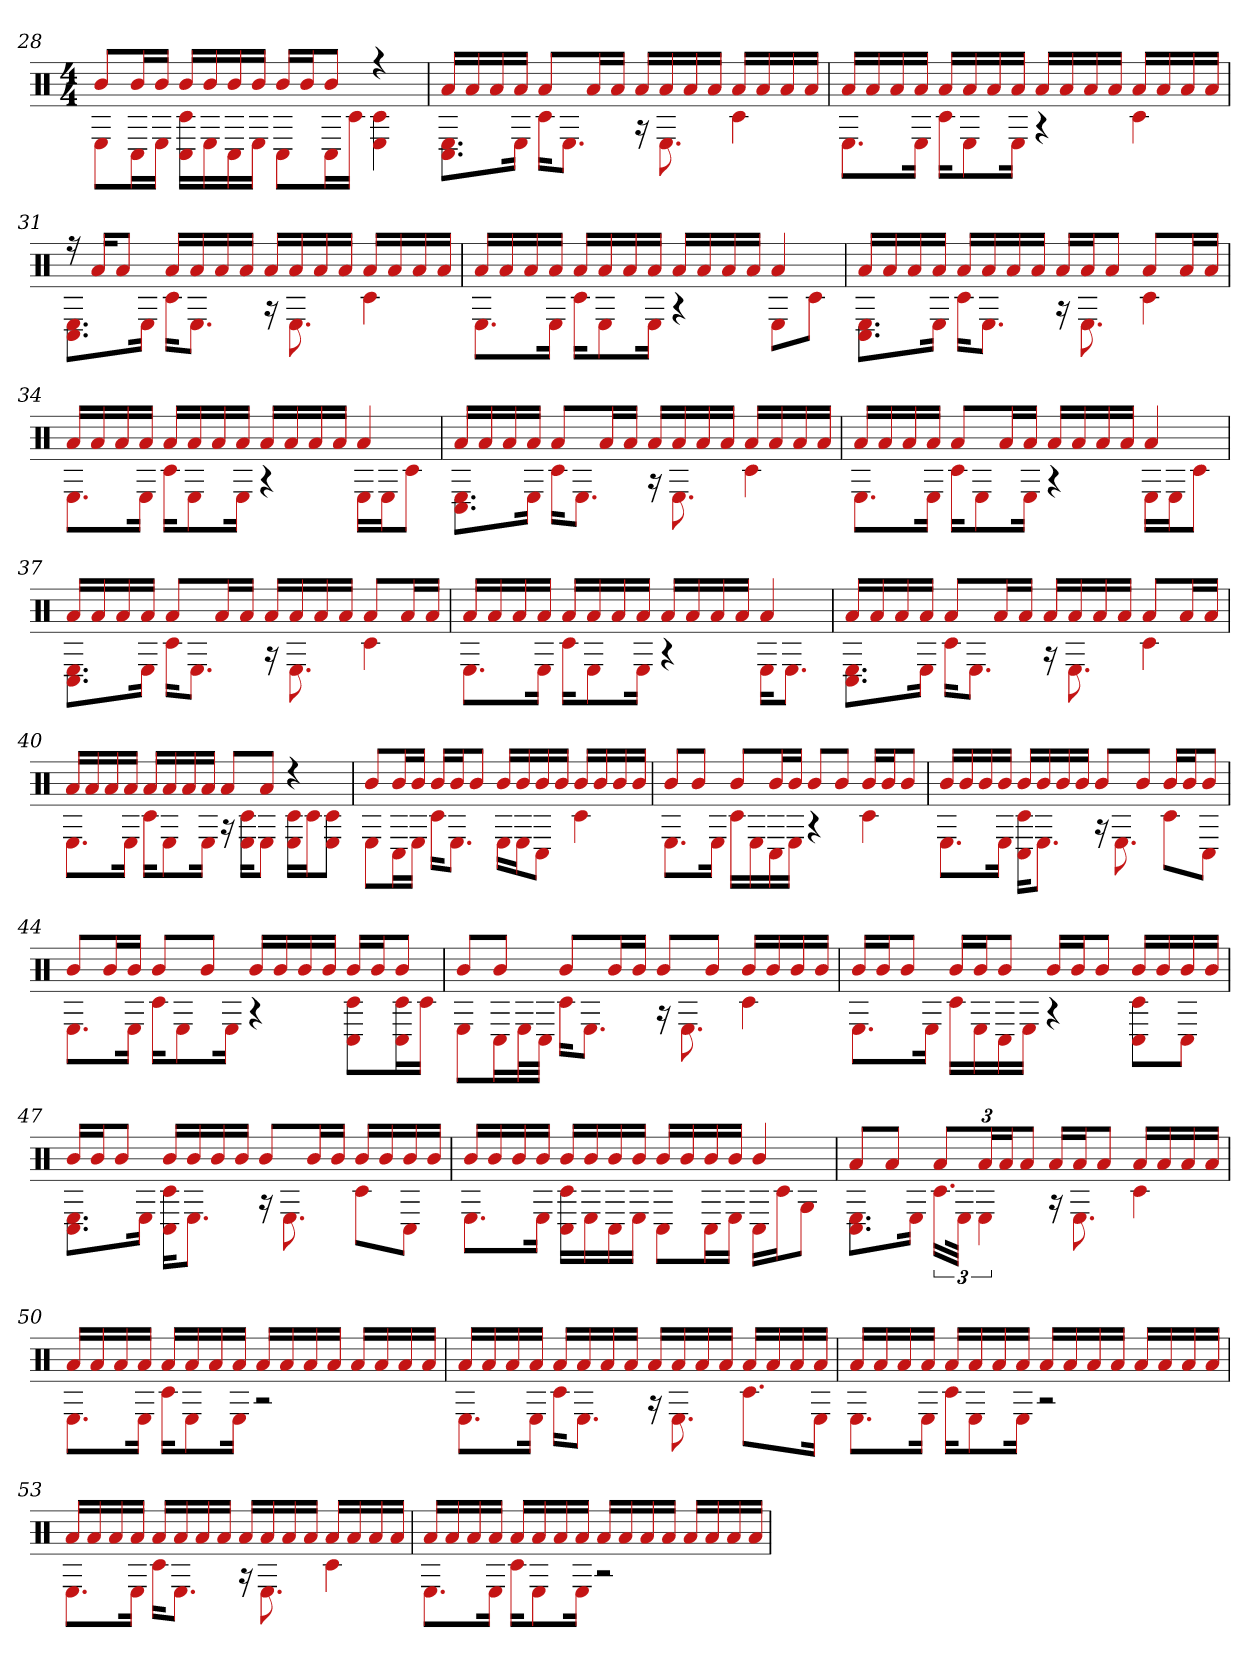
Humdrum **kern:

**kern
*part1
*staff1
*clefX
*k[]
*M4/4
=28
*^
8bL	8EL
16bL	16C#L
16bJJ	16EJJ
16bLL	16C# 16c#LL
16b	16E
16b	16C#
16bJJ	16EJJ
16bLL	8C#L
16bJ	.
8bJ	16C#L
.	16c#JJ
4r	4E 4c#
=29	=29
16aLL	8.C# 8.EL
16a	.
16a	.
16aJJ	16EJk
8aL	16c#KL
.	8.EJ
16aL	.
16aJJ	.
16aLL	16r
16a	8.E
16a	.
16aJJ	.
16aLL	4c#
16a	.
16a	.
16aJJ	.
=30	=30
16aLL	8.EL
16a	.
16a	.
16aJJ	16EJk
16aLL	16c#KL
16a	8E
16a	.
16aJJ	16EJk
16aLL	4r
16a	.
16a	.
16aJJ	.
16aLL	4c#
16a	.
16a	.
16aJJ	.
=31	=31
16r	8.E 8.C#L
16aKL	.
8aJ	.
.	16EJk
16aLL	16c#KL
16a	8.EJ
16a	.
16aJJ	.
16aLL	16r
16a	8.E
16a	.
16aJJ	.
16aLL	4c#
16a	.
16a	.
16aJJ	.
=32	=32
16aLL	8.EL
16a	.
16a	.
16aJJ	16EJk
16aLL	16c#KL
16a	8E
16a	.
16aJJ	16EJk
16aLL	4r
16a	.
16a	.
16aJJ	.
4a	8EL
.	8c#J
=33	=33
16aLL	8.E 8.C#L
16a	.
16a	.
16aJJ	16EJk
16aLL	16c#KL
16a	8.EJ
16a	.
16aJJ	.
16aLL	16r
16aJ	8.E
8aJ	.
8aL	4c#
16aL	.
16aJJ	.
=34	=34
16aLL	8.EL
16a	.
16a	.
16aJJ	16EJk
16aLL	16c#KL
16a	8E
16a	.
16aJJ	16EJk
16aLL	4r
16a	.
16a	.
16aJJ	.
4a	16ELL
.	16EJ
.	8c#J
=35	=35
16aLL	8.E 8.C#L
16a	.
16a	.
16aJJ	16EJk
8aL	16c#KL
.	8.EJ
16aL	.
16aJJ	.
16aLL	16r
16a	8.E
16a	.
16aJJ	.
16aLL	4c#
16a	.
16a	.
16aJJ	.
=36	=36
16aLL	8.EL
16a	.
16a	.
16aJJ	16EJk
8aL	16c#KL
.	8E
16aL	.
16aJJ	16EJk
16aLL	4r
16a	.
16a	.
16aJJ	.
4a	16ELL
.	16EJ
.	8c#J
=37	=37
16aLL	8.E 8.C#L
16a	.
16a	.
16aJJ	16EJk
8aL	16c#KL
.	8.EJ
16aL	.
16aJJ	.
16aLL	16r
16a	8.E
16a	.
16aJJ	.
8aL	4c#
16aL	.
16aJJ	.
=38	=38
16aLL	8.EL
16a	.
16a	.
16aJJ	16EJk
16aLL	16c#KL
16a	8E
16a	.
16aJJ	16EJk
16aLL	4r
16a	.
16a	.
16aJJ	.
4a	16EKL
.	8.EJ
=39	=39
16aLL	8.C# 8.EL
16a	.
16a	.
16aJJ	16EJk
8aL	16c#KL
.	8.EJ
16aL	.
16aJJ	.
16aLL	16r
16a	8.E
16a	.
16aJJ	.
8aL	4c#
16aL	.
16aJJ	.
=40	=40
16aLL	8.EL
16a	.
16a	.
16aJJ	16EJk
16aLL	16c#KL
16a	8E
16a	.
16aJJ	16EJk
8aL	16r
.	16E 16c#KL
8aJ	8EJ
4r	16E 16c#LL
.	16c#J
.	8E 8c#J
=41	=41
8bL	8EL
16bL	16C#L
16bJJ	16EJJ
16bLL	16c#KL
16bJ	8.EJ
8bJ	.
16bLL	16ELL
16b	16EJ
16b	8C#J
16bJJ	.
16bLL	4c#
16b	.
16b	.
16bJJ	.
=42	=42
8bL	8.EL
8bJ	.
.	16EJk
8bL	16c#LL
.	16E
16bL	16C#
16bJJ	16EJJ
8bL	4r
8bJ	.
16bLL	4c#
16bJ	.
8bJ	.
=43	=43
16bLL	8.EL
16b	.
16b	.
16bJJ	16EJk
16bLL	16C# 16c#KL
16b	8.EJ
16b	.
16bJJ	.
8bL	16r
.	8.E
8bJ	.
16bLL	8c#L
16bJ	.
8bJ	8C#J
=44	=44
8bL	8.EL
16bL	.
16bJJ	16EJk
8bL	16c#KL
.	8E
8bJ	.
.	16EJk
16bLL	4r
16b	.
16b	.
16bJJ	.
16bLL	8c# 8C#L
16bJ	.
8bJ	16C# 16c#L
.	16c#JJ
=45	=45
8bL	8EL
8bJ	16C#L
.	32EL
.	32C#JJJ
8bL	16c#KL
.	8.EJ
16bL	.
16bJJ	.
8bL	16r
.	8.E
8bJ	.
16bLL	4c#
16b	.
16b	.
16bJJ	.
=46	=46
16bLL	8.EL
16bJ	.
8bJ	.
.	16EJk
16bLL	16c#LL
16bJ	16E
8bJ	16C#
.	16EJJ
16bLL	4r
16bJ	.
8bJ	.
16bLL	8C# 8c#L
16b	.
16b	8C#J
16bJJ	.
=47	=47
16bLL	8.C# 8.EL
16bJ	.
8bJ	.
.	16EJk
16bLL	16C# 16c#KL
16b	8.EJ
16b	.
16bJJ	.
8bL	16r
.	8.E
16bL	.
16bJJ	.
16bLL	8c#L
16b	.
16b	8C#J
16bJJ	.
=48	=48
16bLL	8.EL
16b	.
16b	.
16bJJ	16EJk
16bLL	16C# 16c#LL
16b	16E
16b	16C#
16bJJ	16EJJ
16bLL	8C#L
16b	.
16b	16C#L
16bJJ	16EJJ
4b	16C#LL
.	16c#J
.	8GJ
=49	=49
8aL	8.C# 8.EL
8aJ	.
.	16EJk
12aL	24.c#LL
.	48EJJk
24aL	6E
24aJ	.
12aJ	.
16aLL	16r
16aJ	8.E
8aJ	.
16aLL	4c#
16a	.
16a	.
16aJJ	.
=50	=50
16aLL	8.EL
16a	.
16a	.
16aJJ	16EJk
16aLL	16c#KL
16a	8E
16a	.
16aJJ	16EJk
16aLL	2r
16a	.
16a	.
16aJJ	.
16aLL	.
16a	.
16a	.
16aJJ	.
=51	=51
16aLL	8.EL
16a	.
16a	.
16aJJ	16EJk
16aLL	16c#KL
16a	8.EJ
16a	.
16aJJ	.
16aLL	16r
16a	8.E
16a	.
16aJJ	.
16aLL	8.c#L
16a	.
16a	.
16aJJ	16EJk
=52	=52
16aLL	8.EL
16a	.
16a	.
16aJJ	16EJk
16aLL	16c#KL
16a	8E
16a	.
16aJJ	16EJk
16aLL	2r
16a	.
16a	.
16aJJ	.
16aLL	.
16a	.
16a	.
16aJJ	.
=53	=53
16aLL	8.EL
16a	.
16a	.
16aJJ	16EJk
16aLL	16c#KL
16a	8.EJ
16a	.
16aJJ	.
16aLL	16r
16a	8.E
16a	.
16aJJ	.
16aLL	4c#
16a	.
16a	.
16aJJ	.
=54	=54
16aLL	8.EL
16a	.
16a	.
16aJJ	16EJk
16aLL	16c#KL
16a	8E
16a	.
16aJJ	16EJk
16aLL	2r
16a	.
16a	.
16aJJ	.
16aLL	.
16a	.
16a	.
16aJJ	.
*v	*v
=
*-
